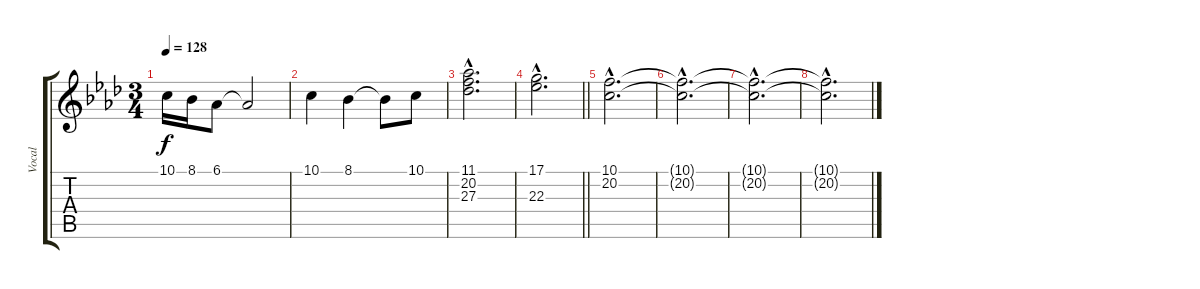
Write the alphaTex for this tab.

\track ("Vocal" "Vocal") {instrument clarinet}
\staff {score tabs}
\tuning (D4 A3 F3 C3 G2 D2) {hide}
\ts (3 4)
\tempo 128
\clef g2
\ks fminor
10.1.16{dy f} 8.1.16 6.1.8 6.1{t}.2 |
10.1.4 8.1.4 8.1{t}.8 10.1.8 |
(11.1{hac} 20.2{hac} 27.3{hac}).2{d} |
\barLineRight lightlight
(17.1{hac} 22.3{hac}).2{d} |
(10.1{hac} 20.2{hac}).2{d} |
(10.1{hac t} 20.2{hac t}).2{d} |
(10.1{hac t} 20.2{hac t}).2{d} |
(10.1{hac t} 20.2{hac t}).2{d}
